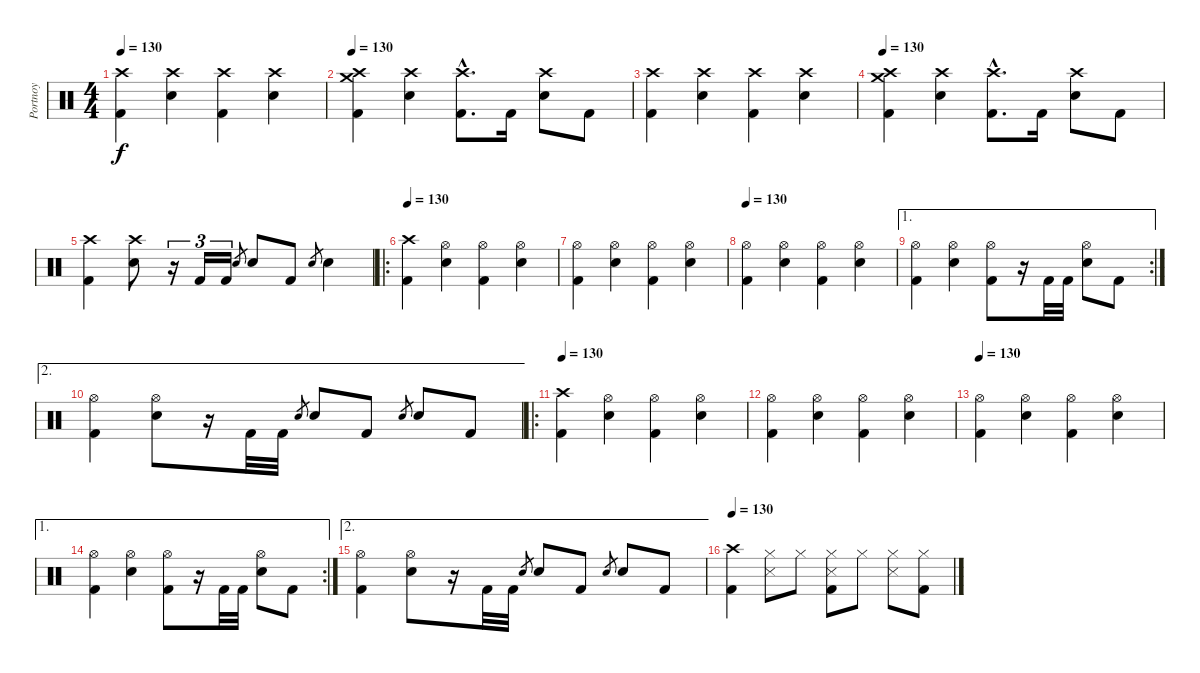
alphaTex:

\track ("Portnoy" "Portnoy") {instrument percussion}
\staff {score}
\articulation defaults
\ts (4 4)
\tempo 130
\clef neutral
\ks c
("Crash high (hit)" "Kick (hit) 2").4{dy f} ("Crash high (hit)" "Electric Snare (hit)").4 ("Crash high (hit)" "Kick (hit) 2").4 ("Crash high (hit)" "Electric Snare (hit)").4 |
\tempo 130
("Crash high (hit)" "Crash medium (hit)" "Kick (hit) 2").4 ("Crash high (hit)" "Electric Snare (hit)").4 ("Crash high (hit)"{hac} "Kick (hit) 2"{hac}).8{d} "Kick (hit) 2".16 ("Crash high (hit)" "Electric Snare (hit)").8 "Kick (hit) 2".8 |
("Crash high (hit)" "Kick (hit) 2").4 ("Crash high (hit)" "Electric Snare (hit)").4 ("Crash high (hit)" "Kick (hit) 2").4 ("Crash high (hit)" "Electric Snare (hit)").4 |
\tempo 130
("Crash high (hit)" "Crash medium (hit)" "Kick (hit) 2").4 ("Crash high (hit)" "Electric Snare (hit)").4 ("Crash high (hit)"{hac} "Kick (hit) 2"{hac}).8{d} "Kick (hit) 2".16 ("Crash high (hit)" "Electric Snare (hit)").8 "Kick (hit) 2".8 |
("Crash high (hit)" "Kick (hit) 2").4 ("Crash high (hit)" "Electric Snare (hit)").8 r.16{tu (3 2)} "Kick (hit) 2".16{tu (3 2)} "Kick (hit) 2".16{tu (3 2)} "Electric Snare (hit)".8{gr} "Electric Snare (hit)".8 "Kick (hit) 2".8 "Electric Snare (hit)".8{gr} "Electric Snare (hit)".4 |
\ro
\tempo 130
("Crash high (hit)" "Kick (hit) 2").4 ("Hi-Hat (open)" "Electric Snare (hit)").4 ("Hi-Hat (open)" "Kick (hit) 2").4 ("Hi-Hat (open)" "Electric Snare (hit)").4 |
("Hi-Hat (open)" "Kick (hit) 2").4 ("Hi-Hat (open)" "Electric Snare (hit)").4 ("Hi-Hat (open)" "Kick (hit) 2").4 ("Hi-Hat (open)" "Electric Snare (hit)").4 |
\tempo 130
("Hi-Hat (open)" "Kick (hit) 2").4 ("Hi-Hat (open)" "Electric Snare (hit)").4 ("Hi-Hat (open)" "Kick (hit) 2").4 ("Hi-Hat (open)" "Electric Snare (hit)").4 |
\ae 1
\rc 2
("Hi-Hat (open)" "Kick (hit) 2").4 ("Hi-Hat (open)" "Electric Snare (hit)").4 ("Hi-Hat (open)" "Kick (hit) 2").8 r.16 "Kick (hit) 2".32 "Kick (hit) 2".32 ("Hi-Hat (open)" "Electric Snare (hit)").8 "Kick (hit) 2".8 |
\ae 2
("Hi-Hat (open)" "Kick (hit) 2").4 ("Hi-Hat (open)" "Electric Snare (hit)").8 r.16 "Kick (hit) 2".32 "Kick (hit) 2".32 "Electric Snare (hit)".8{gr} "Electric Snare (hit)".8 "Kick (hit) 2".8 "Electric Snare (hit)".8{gr} "Electric Snare (hit)".8 "Kick (hit) 2".8 |
\ro
\tempo 130
("Crash high (hit)" "Kick (hit) 2").4 ("Hi-Hat (open)" "Electric Snare (hit)").4 ("Hi-Hat (open)" "Kick (hit) 2").4 ("Hi-Hat (open)" "Electric Snare (hit)").4 |
("Hi-Hat (open)" "Kick (hit) 2").4 ("Hi-Hat (open)" "Electric Snare (hit)").4 ("Hi-Hat (open)" "Kick (hit) 2").4 ("Hi-Hat (open)" "Electric Snare (hit)").4 |
\tempo 130
("Hi-Hat (open)" "Kick (hit) 2").4 ("Hi-Hat (open)" "Electric Snare (hit)").4 ("Hi-Hat (open)" "Kick (hit) 2").4 ("Hi-Hat (open)" "Electric Snare (hit)").4 |
\ae 1
\rc 2
("Hi-Hat (open)" "Kick (hit) 2").4 ("Hi-Hat (open)" "Electric Snare (hit)").4 ("Hi-Hat (open)" "Kick (hit) 2").8 r.16 "Kick (hit) 2".32 "Kick (hit) 2".32 ("Hi-Hat (open)" "Electric Snare (hit)").8 "Kick (hit) 2".8 |
\ae 2
("Hi-Hat (open)" "Kick (hit) 2").4 ("Hi-Hat (open)" "Electric Snare (hit)").8 r.16 "Kick (hit) 2".32 "Kick (hit) 2".32 "Electric Snare (hit)".8{gr} "Electric Snare (hit)".8 "Kick (hit) 2".8 "Electric Snare (hit)".8{gr} "Electric Snare (hit)".8 "Kick (hit) 2".8 |
\tempo 130
("Crash high (hit)" "Kick (hit) 2").4 ("Hi-Hat (closed)" "Snare (side stick) 3").8 "Hi-Hat (closed)".8 ("Hi-Hat (closed)" "Snare (side stick) 3" "Kick (hit) 2").8 "Hi-Hat (closed)".8 ("Hi-Hat (closed)" "Snare (side stick) 3").8 ("Hi-Hat (closed)" "Kick (hit) 2").8
